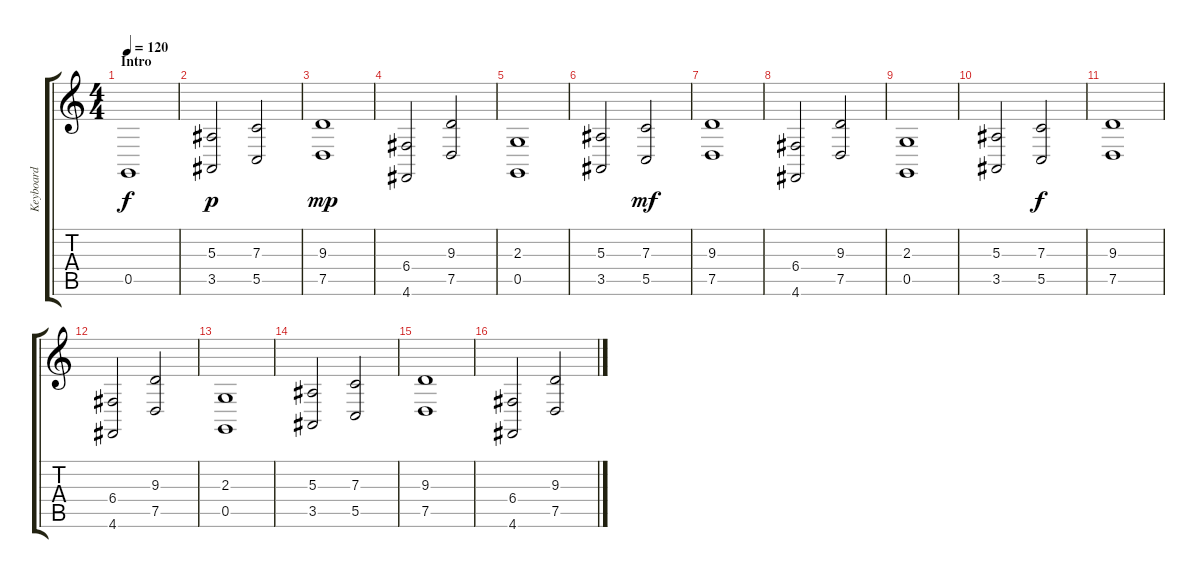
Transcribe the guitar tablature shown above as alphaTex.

\track ("Keyboard" "Keyboard") {instrument stringensemble1}
\staff {score tabs}
\tuning (D4 A3 F3 C3 G2 D2) {hide}
\ts (4 4)
\section ("" "Intro")
\tempo 120
\clef g2
\ks c
0.5.1{dy f instrument stringensemble1} |
(5.3 3.5).2{dy p} (7.3 5.5).2 |
(9.3 7.5).1{dy mp} |
(6.4 4.6).2 (9.3 7.5).2 |
(2.3 0.5).1 |
(5.3 3.5).2 (7.3 5.5).2{dy mf} |
(9.3 7.5).1 |
(6.4 4.6).2 (9.3 7.5).2 |
(2.3 0.5).1 |
(5.3 3.5).2 (7.3 5.5).2{dy f} |
(9.3 7.5).1 |
(6.4 4.6).2 (9.3 7.5).2 |
(2.3 0.5).1 |
(5.3 3.5).2 (7.3 5.5).2 |
(9.3 7.5).1 |
(6.4 4.6).2 (9.3 7.5).2
